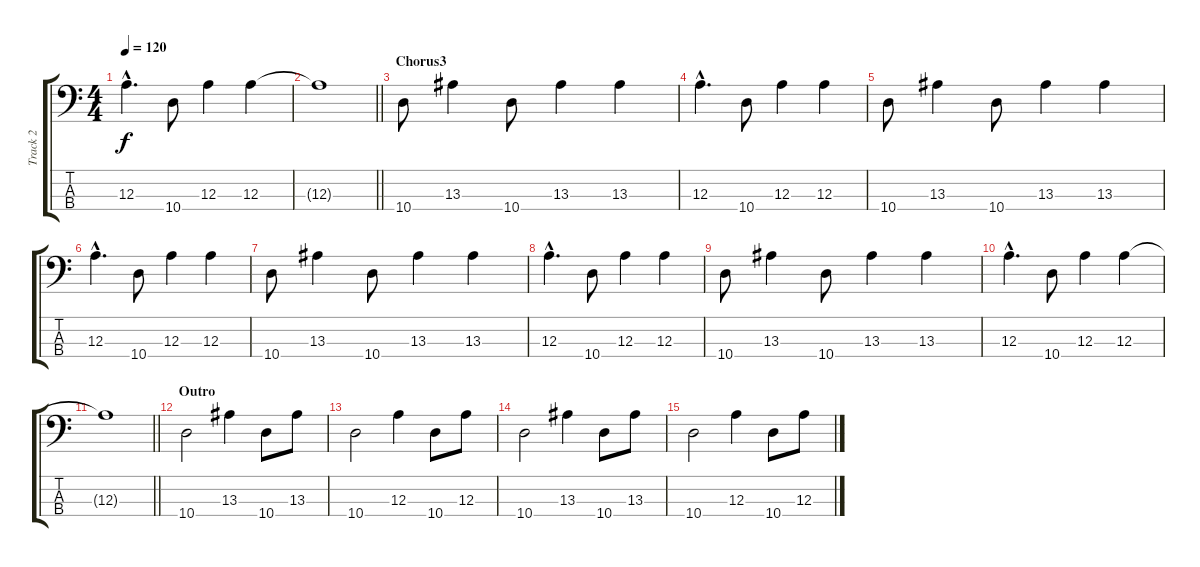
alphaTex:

\track ("Track 2" "Track 2") {instrument electricbassfinger}
\staff {score tabs}
\tuning (G2 D2 A1 E1) {hide}
\ts (4 4)
\tempo 120
\clef f4
\ks c
12.3{hac}.4{d dy f} 10.4.8 12.3.4 12.3.4 |
\barLineRight lightlight
12.3{t}.1 |
\section ("" "Chorus3")
10.4.8 13.3.4 10.4.8 13.3.4 13.3.4 |
12.3{hac}.4{d} 10.4.8 12.3.4 12.3.4 |
10.4.8 13.3.4 10.4.8 13.3.4 13.3.4 |
12.3{hac}.4{d} 10.4.8 12.3.4 12.3.4 |
10.4.8 13.3.4 10.4.8 13.3.4 13.3.4 |
12.3{hac}.4{d} 10.4.8 12.3.4 12.3.4 |
10.4.8 13.3.4 10.4.8 13.3.4 13.3.4 |
12.3{hac}.4{d} 10.4.8 12.3.4 12.3.4 |
\barLineRight lightlight
12.3{t}.1 |
\section ("" "Outro")
10.4.2 13.3.4 10.4.8 13.3.8 |
10.4.2 12.3.4 10.4.8 12.3.8 |
10.4.2 13.3.4 10.4.8 13.3.8 |
10.4.2 12.3.4 10.4.8 12.3.8
